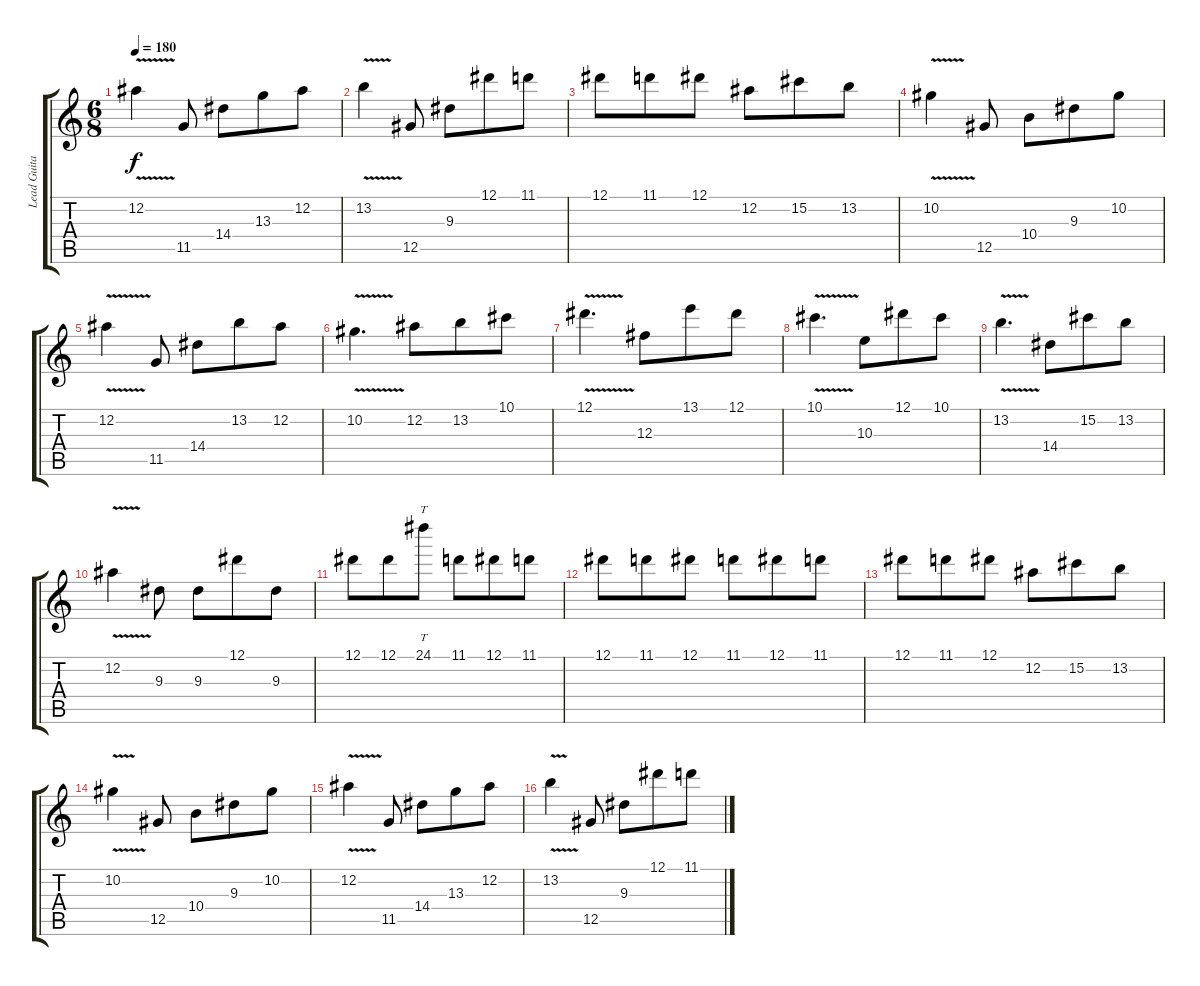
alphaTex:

\track ("Lead Guitar" "Lead Guita") {instrument distortionguitar}
\staff {score tabs}
\tuning (Eb4 Bb3 Gb3 Db3 Ab2 Eb2) {hide}
\ts (6 8)
\tempo 180
\clef g2
\ks c
12.2{v}.4{dy f} 11.5.8 14.4.8 13.3.8 12.2.8 |
13.2{v}.4 12.5.8 9.3.8 12.1.8 11.1.8 |
12.1.8 11.1.8 12.1.8 12.2.8 15.2.8 13.2.8 |
10.2{v}.4 12.5.8 10.4.8 9.3.8 10.2.8 |
12.2{v}.4 11.5.8 14.4.8 13.2.8 12.2.8 |
10.2{v}.4{d} 12.2.8 13.2.8 10.1.8 |
12.1{v}.4{d} 12.3.8 13.1.8 12.1.8 |
10.1{v}.4{d} 10.3.8 12.1.8 10.1.8 |
13.2{v}.4{d} 14.4.8 15.2.8 13.2.8 |
12.2{v}.4 9.3.8 9.3.8 12.1.8 9.3.8 |
12.1.8 12.1.8 24.1.8{tt} 11.1.8 12.1.8 11.1.8 |
12.1.8 11.1.8 12.1.8 11.1.8 12.1.8 11.1.8 |
12.1.8 11.1.8 12.1.8 12.2.8 15.2.8 13.2.8 |
10.2{v}.4 12.5.8 10.4.8 9.3.8 10.2.8 |
12.2{v}.4 11.5.8 14.4.8 13.3.8 12.2.8 |
13.2{v}.4 12.5.8 9.3.8 12.1.8 11.1.8
